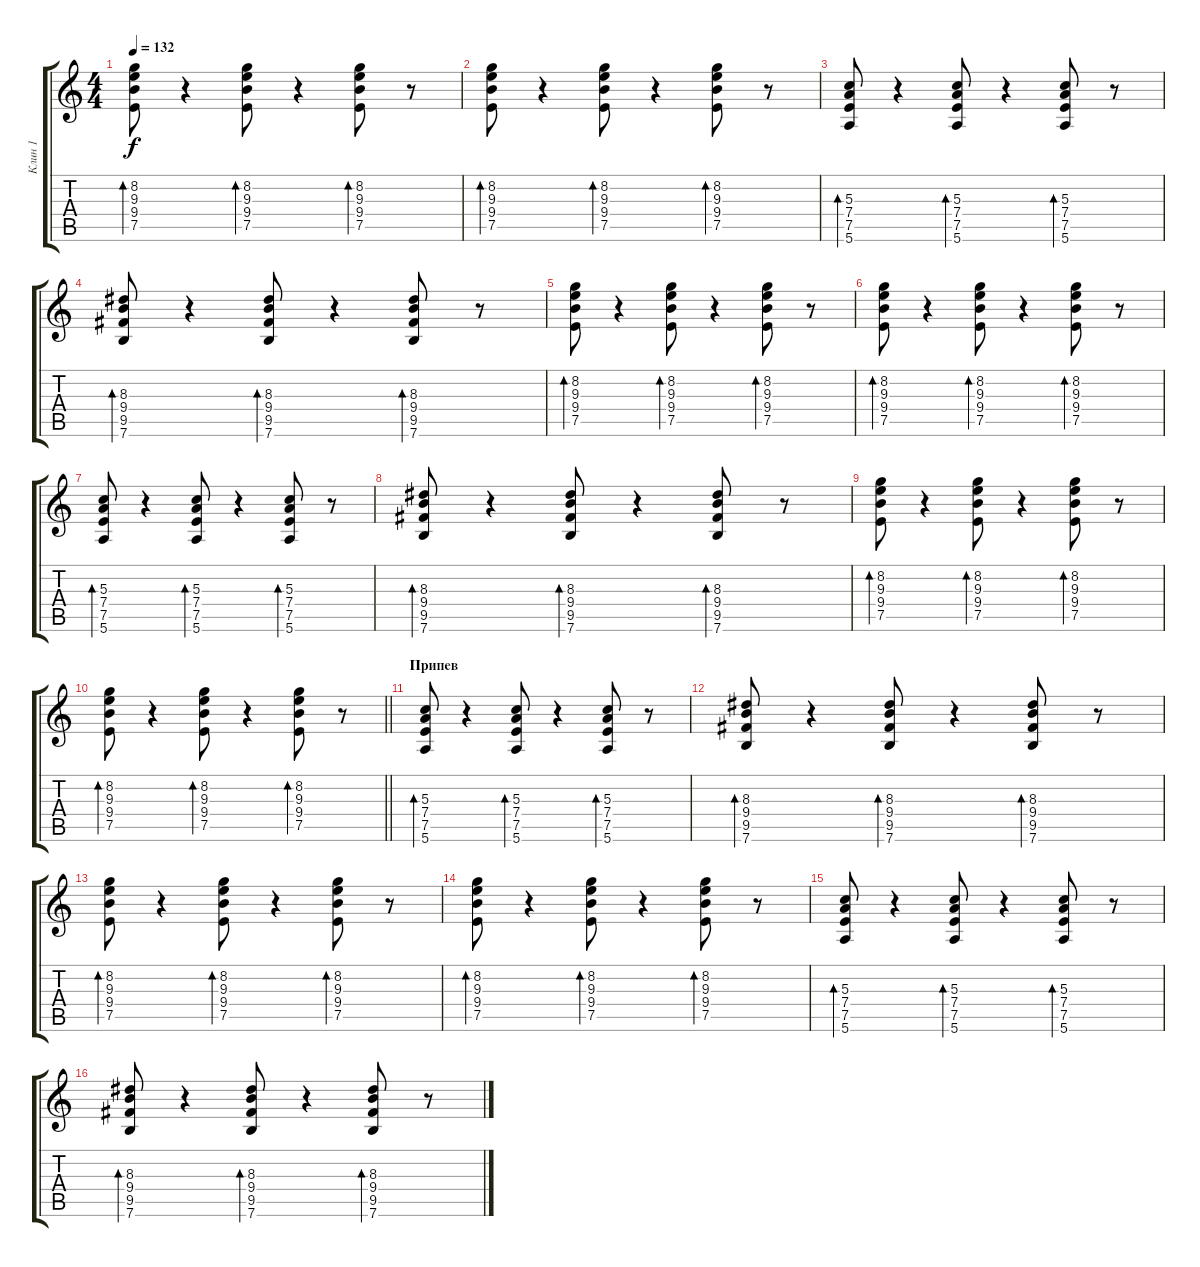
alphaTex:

\track ("Клин 1" "Клин 1") {instrument electricguitarclean}
\staff {score tabs}
\tuning (E4 B3 G3 D3 A2 E2) {hide}
\ts (4 4)
\tempo 132
\clef g2
\ks c
(8.2 9.3 9.4 7.5).8{bd 30 dy f} r.4 (8.2 9.3 9.4 7.5).8{bd 30} r.4 (8.2 9.3 9.4 7.5).8{bd 30} r.8 |
(8.2 9.3 9.4 7.5).8{bd 30} r.4 (8.2 9.3 9.4 7.5).8{bd 30} r.4 (8.2 9.3 9.4 7.5).8{bd 30} r.8 |
(5.3 7.4 7.5 5.6).8{bd 30} r.4 (5.3 7.4 7.5 5.6).8{bd 30} r.4 (5.3 7.4 7.5 5.6).8{bd 30} r.8 |
(8.3 9.4 9.5 7.6).8{bd 30} r.4 (8.3 9.4 9.5 7.6).8{bd 30} r.4 (8.3 9.4 9.5 7.6).8{bd 30} r.8 |
(8.2 9.3 9.4 7.5).8{bd 30} r.4 (8.2 9.3 9.4 7.5).8{bd 30} r.4 (8.2 9.3 9.4 7.5).8{bd 30} r.8 |
(8.2 9.3 9.4 7.5).8{bd 30} r.4 (8.2 9.3 9.4 7.5).8{bd 30} r.4 (8.2 9.3 9.4 7.5).8{bd 30} r.8 |
(5.3 7.4 7.5 5.6).8{bd 30} r.4 (5.3 7.4 7.5 5.6).8{bd 30} r.4 (5.3 7.4 7.5 5.6).8{bd 30} r.8 |
(8.3 9.4 9.5 7.6).8{bd 30} r.4 (8.3 9.4 9.5 7.6).8{bd 30} r.4 (8.3 9.4 9.5 7.6).8{bd 30} r.8 |
(8.2 9.3 9.4 7.5).8{bd 30} r.4 (8.2 9.3 9.4 7.5).8{bd 30} r.4 (8.2 9.3 9.4 7.5).8{bd 30} r.8 |
\barLineRight lightlight
(8.2 9.3 9.4 7.5).8{bd 30} r.4 (8.2 9.3 9.4 7.5).8{bd 30} r.4 (8.2 9.3 9.4 7.5).8{bd 30} r.8 |
\section ("" "Припев")
(5.3 7.4 7.5 5.6).8{bd 30} r.4 (5.3 7.4 7.5 5.6).8{bd 30} r.4 (5.3 7.4 7.5 5.6).8{bd 30} r.8 |
(8.3 9.4 9.5 7.6).8{bd 30} r.4 (8.3 9.4 9.5 7.6).8{bd 30} r.4 (8.3 9.4 9.5 7.6).8{bd 30} r.8 |
(8.2 9.3 9.4 7.5).8{bd 30} r.4 (8.2 9.3 9.4 7.5).8{bd 30} r.4 (8.2 9.3 9.4 7.5).8{bd 30} r.8 |
(8.2 9.3 9.4 7.5).8{bd 30} r.4 (8.2 9.3 9.4 7.5).8{bd 30} r.4 (8.2 9.3 9.4 7.5).8{bd 30} r.8 |
(5.3 7.4 7.5 5.6).8{bd 30} r.4 (5.3 7.4 7.5 5.6).8{bd 30} r.4 (5.3 7.4 7.5 5.6).8{bd 30} r.8 |
(8.3 9.4 9.5 7.6).8{bd 30} r.4 (8.3 9.4 9.5 7.6).8{bd 30} r.4 (8.3 9.4 9.5 7.6).8{bd 30} r.8
